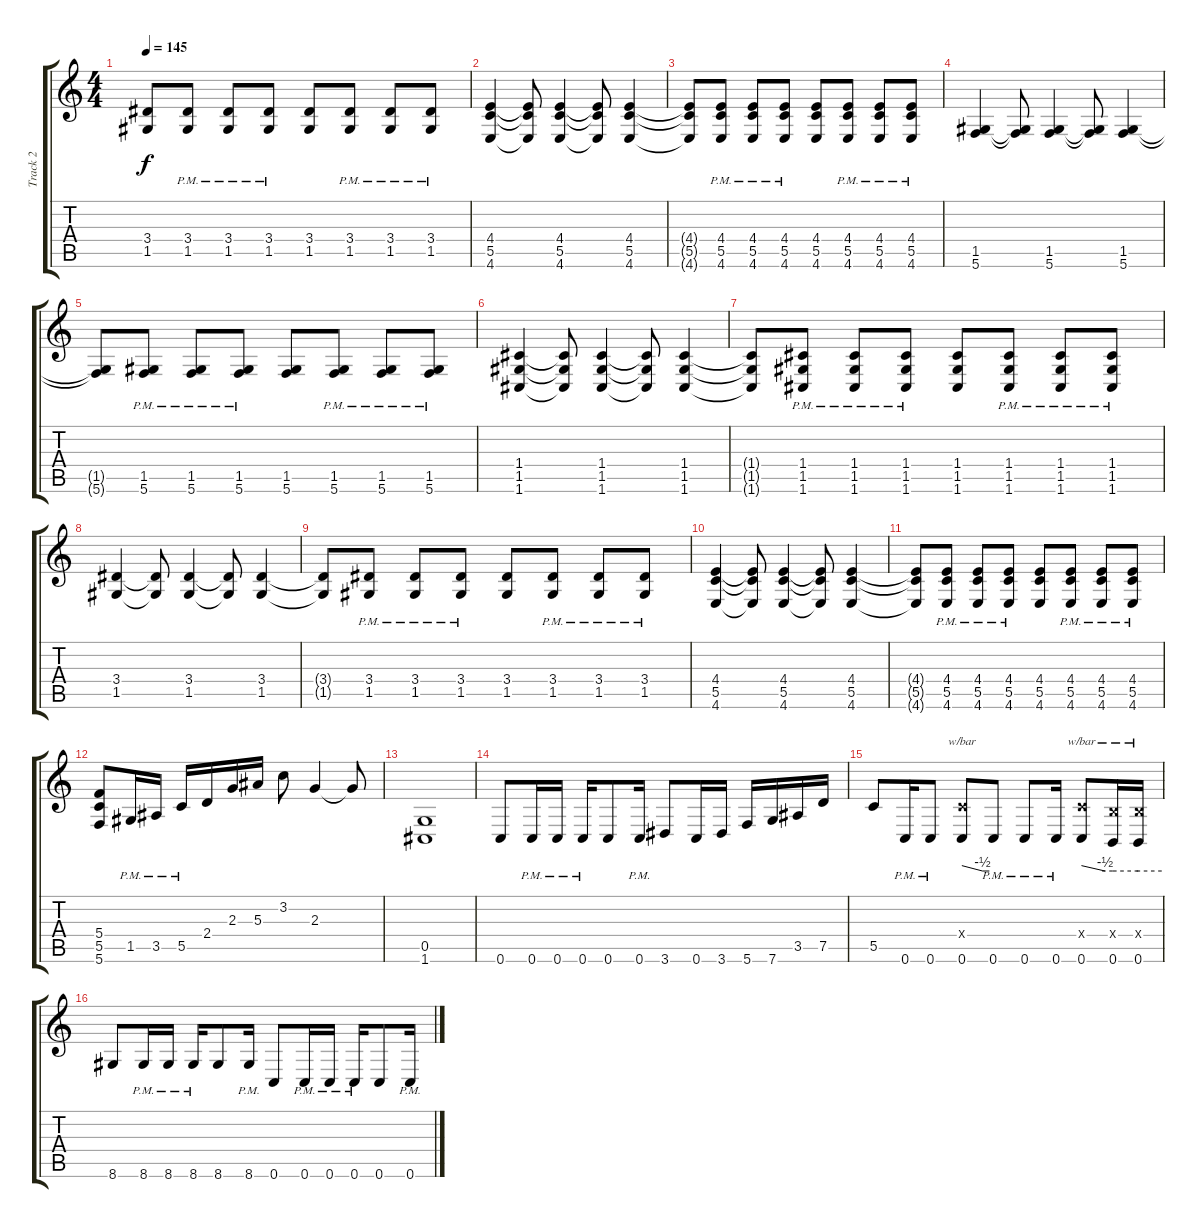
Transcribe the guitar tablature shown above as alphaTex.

\track ("Track 2" "Track 2") {instrument overdrivenguitar}
\staff {score tabs}
\tuning (D4 A3 F3 C3 G2 C2) {hide}
\ts (4 4)
\tempo 145
\clef g2
\ks c
(3.4{t} 1.5{t}).8{dy f} (3.4{pm} 1.5{pm}).8 (3.4{pm} 1.5{pm}).8 (3.4{pm} 1.5{pm}).8 (3.4 1.5).8 (3.4{pm} 1.5{pm}).8 (3.4{pm} 1.5{pm}).8 (3.4{pm} 1.5{pm}).8 |
(4.4 5.5 4.6).4 (4.4{t} 5.5{t} 4.6{t}).8 (4.4 5.5 4.6).4 (4.4{t} 5.5{t} 4.6{t}).8 (4.4 5.5 4.6).4 |
(4.4{t} 5.5{t} 4.6{t}).8 (4.4{pm} 5.5{pm} 4.6{pm}).8 (4.4{pm} 5.5{pm} 4.6{pm}).8 (4.4{pm} 5.5{pm} 4.6{pm}).8 (4.4 5.5 4.6).8 (4.4{pm} 5.5{pm} 4.6{pm}).8 (4.4{pm} 5.5{pm} 4.6{pm}).8 (4.4{pm} 5.5{pm} 4.6{pm}).8 |
(1.5 5.6).4 (1.5{t} 5.6{t}).8 (1.5 5.6).4 (1.5{t} 5.6{t}).8 (1.5 5.6).4 |
(1.5{t} 5.6{t}).8 (1.5{pm} 5.6{pm}).8 (1.5{pm} 5.6{pm}).8 (1.5{pm} 5.6{pm}).8 (1.5 5.6).8 (1.5{pm} 5.6{pm}).8 (1.5{pm} 5.6{pm}).8 (1.5{pm} 5.6{pm}).8 |
(1.4 1.5 1.6).4 (1.4{t} 1.5{t} 1.6{t}).8 (1.4 1.5 1.6).4 (1.4{t} 1.5{t} 1.6{t}).8 (1.4 1.5 1.6).4 |
(1.4{t} 1.5{t} 1.6{t}).8 (1.4{pm} 1.5{pm} 1.6{pm}).8 (1.4{pm} 1.5{pm} 1.6{pm}).8 (1.4{pm} 1.5{pm} 1.6{pm}).8 (1.4 1.5 1.6).8 (1.4{pm} 1.5{pm} 1.6{pm}).8 (1.4{pm} 1.5{pm} 1.6{pm}).8 (1.4{pm} 1.5{pm} 1.6{pm}).8 |
(3.4 1.5).4 (3.4{t} 1.5{t}).8 (3.4 1.5).4 (3.4{t} 1.5{t}).8 (3.4 1.5).4 |
(3.4{t} 1.5{t}).8 (3.4{pm} 1.5{pm}).8 (3.4{pm} 1.5{pm}).8 (3.4{pm} 1.5{pm}).8 (3.4 1.5).8 (3.4{pm} 1.5{pm}).8 (3.4{pm} 1.5{pm}).8 (3.4{pm} 1.5{pm}).8 |
(4.4 5.5 4.6).4 (4.4{t} 5.5{t} 4.6{t}).8 (4.4 5.5 4.6).4 (4.4{t} 5.5{t} 4.6{t}).8 (4.4 5.5 4.6).4 |
(4.4{t} 5.5{t} 4.6{t}).8 (4.4{pm} 5.5{pm} 4.6{pm}).8 (4.4{pm} 5.5{pm} 4.6{pm}).8 (4.4{pm} 5.5{pm} 4.6{pm}).8 (4.4 5.5 4.6).8 (4.4{pm} 5.5{pm} 4.6{pm}).8 (4.4{pm} 5.5{pm} 4.6{pm}).8 (4.4{pm} 5.5{pm} 4.6{pm}).8 |
(5.4 5.5 5.6).8 1.5{pm}.16 3.5{pm}.16 5.5{pm}.16 2.4.16 2.3.16 5.3.16 3.2.8 2.3.4 2.3{t}.8 |
(0.5 1.6).1 |
0.6.8 0.6{pm}.16 0.6{pm}.16 0.6{pm}.16 0.6.8 0.6{pm}.16 3.6.8 0.6.16 3.6.16 5.6.16 7.6.16 3.5.16 7.5.16 |
5.5.8 0.6{pm}.16 0.6{pm}.8 (0.4{x} 0.6).8{tbe (custom default 0 0 45 -2 60 -2)} 0.6{pm}.8 0.6{pm}.8 0.6{pm}.16 (0.4{x} 0.6).8{tbe (custom default 0 0 45 -2 60 -2)} (0.4{x} 0.6).16{tbe (hold default 0 -2 60 -2)} (0.4{x} 0.6).16{tbe (hold default 0 -2 60 -2)} |
8.6.8 8.6{pm}.16 8.6{pm}.16 8.6{pm}.16 8.6.8 8.6{pm}.16 0.6.8 0.6{pm}.16 0.6{pm}.16 0.6{pm}.16 0.6.8 0.6{pm}.16
